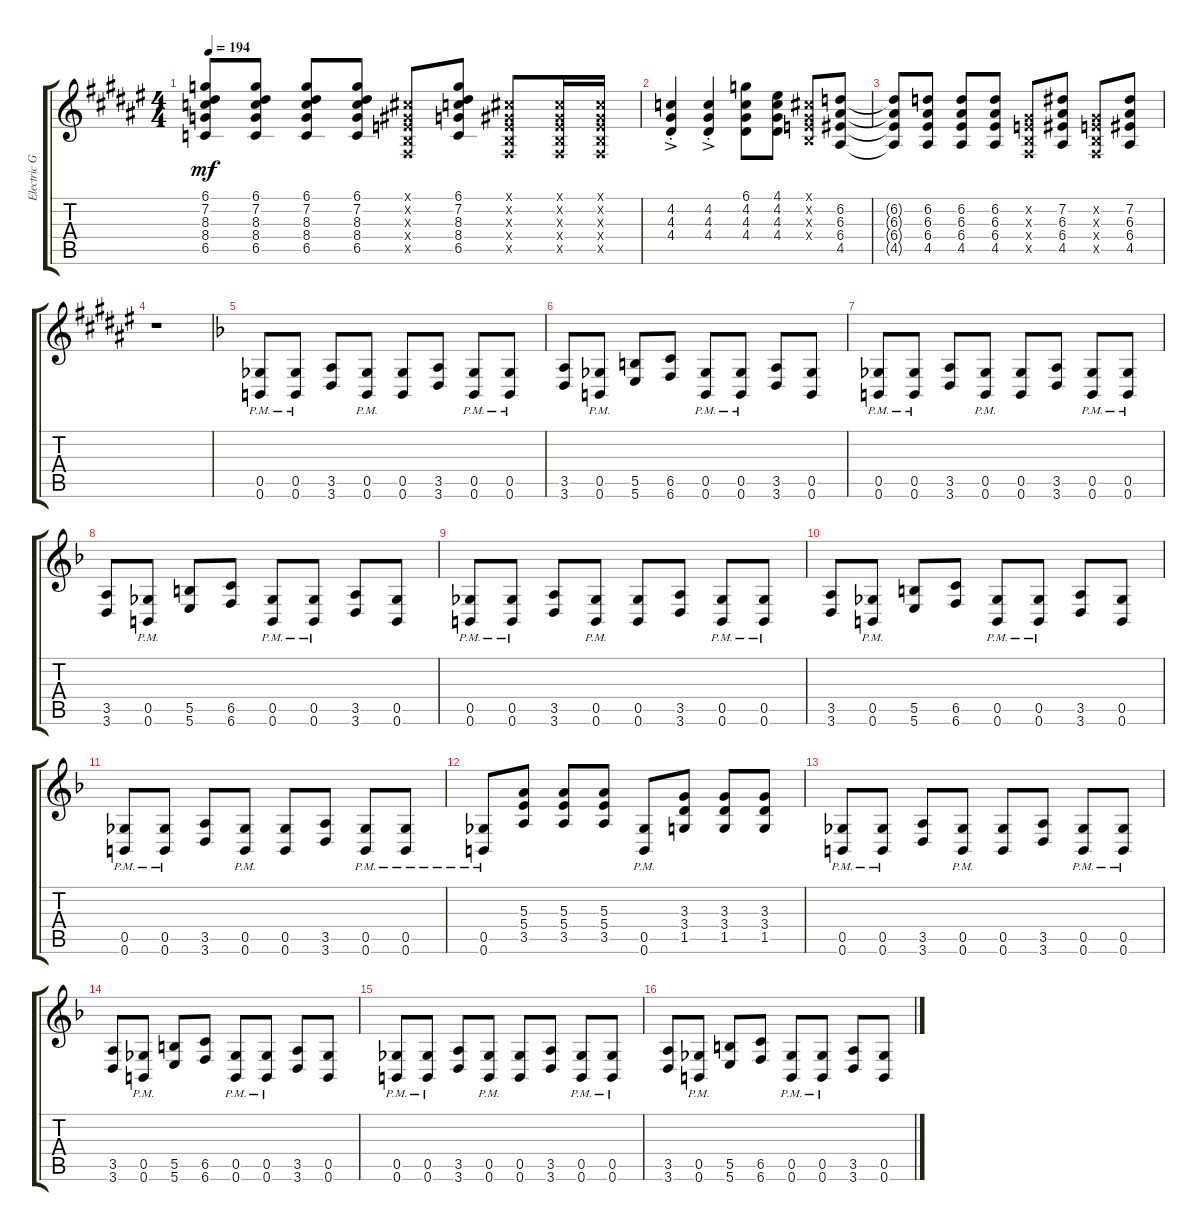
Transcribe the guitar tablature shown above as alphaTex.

\track ("Electric Guitar III <葵>" "Electric G") {instrument distortionguitar}
\staff {score tabs}
\tuning (Db4 Ab3 E3 B2 Gb2 B1) {hide}
\ts (4 4)
\tempo 194
\clef g2
\ks f#
(6.1{t} 7.2{t} 8.3{t} 8.4{t} 6.5{t}).8{dy mf} (6.1 7.2 8.3 8.4 6.5).8 (6.1 7.2 8.3 8.4 6.5).8 (6.1 7.2 8.3 8.4 6.5).8 (0.1{x} 0.2{x} 0.3{x} 0.4{x} 0.5{x}).8 (6.1 7.2 8.3 8.4 6.5).8 (0.1{x} 0.2{x} 0.3{x} 0.4{x} 0.5{x}).8 (0.1{x} 0.2{x} 0.3{x} 0.4{x} 0.5{x}).16 (0.1{x} 0.2{x} 0.3{x} 0.4{x} 0.5{x}).16 |
(4.2{ac st} 4.3{ac st} 4.4{ac st}).4 (4.2{ac st} 4.3{ac st} 4.4{ac st}).4 (6.1 4.2 4.3 4.4).8 (4.1 4.2 4.3 4.4).8 (0.1{x} 0.2{x} 0.3{x} 0.4{x}).8 (6.2 6.3 6.4 4.5).8 |
(6.2{t} 6.3{t} 6.4{t} 4.5{t}).8 (6.2 6.3 6.4 4.5).8 (6.2 6.3 6.4 4.5).8 (6.2 6.3 6.4 4.5).8 (0.2{x} 0.3{x} 0.4{x} 0.5{x}).8 (7.2 6.3 6.4 4.5).8 (0.2{x} 0.3{x} 0.4{x} 0.5{x}).8 (7.2 6.3 6.4 4.5).8 |
r.1 |
\section ("" "")
\ks f
(0.5{pm} 0.6{pm}).8 (0.5{pm} 0.6{pm}).8 (3.5 3.6).8 (0.5{pm} 0.6{pm}).8 (0.5 0.6).8 (3.5 3.6).8 (0.5{pm} 0.6{pm}).8 (0.5{pm} 0.6{pm}).8 |
(3.5 3.6).8 (0.5{pm} 0.6{pm}).8 (5.5 5.6).8 (6.5 6.6).8 (0.5{pm} 0.6{pm}).8 (0.5{pm} 0.6{pm}).8 (3.5 3.6).8 (0.5 0.6).8 |
(0.5{pm} 0.6{pm}).8 (0.5{pm} 0.6{pm}).8 (3.5 3.6).8 (0.5{pm} 0.6{pm}).8 (0.5 0.6).8 (3.5 3.6).8 (0.5{pm} 0.6{pm}).8 (0.5{pm} 0.6{pm}).8 |
(3.5 3.6).8 (0.5{pm} 0.6{pm}).8 (5.5 5.6).8 (6.5 6.6).8 (0.5{pm} 0.6{pm}).8 (0.5{pm} 0.6{pm}).8 (3.5 3.6).8 (0.5 0.6).8 |
(0.5{pm} 0.6{pm}).8 (0.5{pm} 0.6{pm}).8 (3.5 3.6).8 (0.5{pm} 0.6{pm}).8 (0.5 0.6).8 (3.5 3.6).8 (0.5{pm} 0.6{pm}).8 (0.5{pm} 0.6{pm}).8 |
(3.5 3.6).8 (0.5{pm} 0.6{pm}).8 (5.5 5.6).8 (6.5 6.6).8 (0.5{pm} 0.6{pm}).8 (0.5{pm} 0.6{pm}).8 (3.5 3.6).8 (0.5 0.6).8 |
(0.5{pm} 0.6{pm}).8 (0.5{pm} 0.6{pm}).8 (3.5 3.6).8 (0.5{pm} 0.6{pm}).8 (0.5 0.6).8 (3.5 3.6).8 (0.5{pm} 0.6{pm}).8 (0.5{pm} 0.6{pm}).8 |
(0.5{pm} 0.6{pm}).8 (5.3 5.4 3.5).8 (5.3 5.4 3.5).8 (5.3 5.4 3.5).8 (0.5{pm} 0.6{pm}).8 (3.3 3.4 1.5).8 (3.3 3.4 1.5).8 (3.3 3.4 1.5).8 |
\section ("" "")
(0.5{pm} 0.6{pm}).8 (0.5{pm} 0.6{pm}).8 (3.5 3.6).8 (0.5{pm} 0.6{pm}).8 (0.5 0.6).8 (3.5 3.6).8 (0.5{pm} 0.6{pm}).8 (0.5{pm} 0.6{pm}).8 |
(3.5 3.6).8 (0.5{pm} 0.6{pm}).8 (5.5 5.6).8 (6.5 6.6).8 (0.5{pm} 0.6{pm}).8 (0.5{pm} 0.6{pm}).8 (3.5 3.6).8 (0.5 0.6).8 |
(0.5{pm} 0.6{pm}).8 (0.5{pm} 0.6{pm}).8 (3.5 3.6).8 (0.5{pm} 0.6{pm}).8 (0.5 0.6).8 (3.5 3.6).8 (0.5{pm} 0.6{pm}).8 (0.5{pm} 0.6{pm}).8 |
(3.5 3.6).8 (0.5{pm} 0.6{pm}).8 (5.5 5.6).8 (6.5 6.6).8 (0.5{pm} 0.6{pm}).8 (0.5{pm} 0.6{pm}).8 (3.5 3.6).8 (0.5 0.6).8
